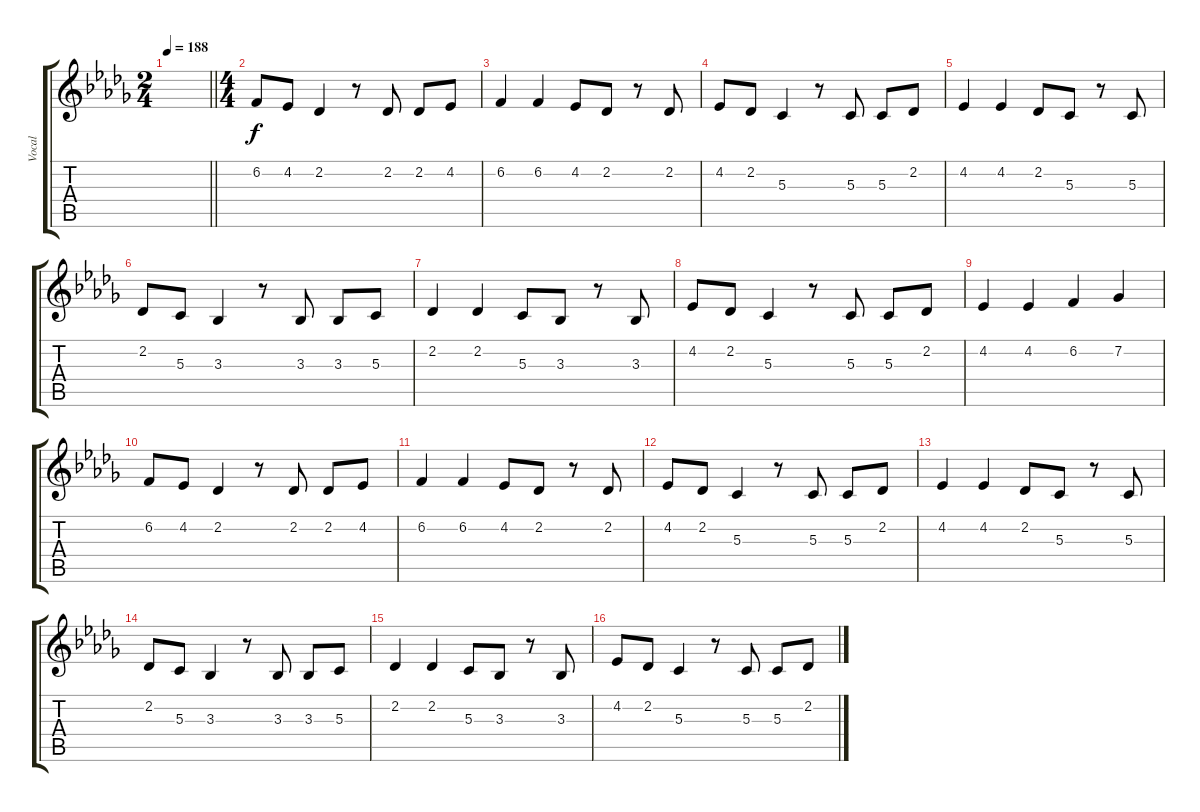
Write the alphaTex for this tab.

\track ("Vocal" "Vocal") {instrument altosax}
\staff {score tabs}
\tuning (E4 B3 G3 D3 A2 E2) {hide}
\ts (2 4)
\tempo 188
\clef g2
\barLineRight lightlight
\ks bbminor
|
\ts (4 4)
6.2.8{dy f} 4.2.8 2.2.4 r.8 2.2.8 2.2.8 4.2.8 |
6.2.4 6.2.4 4.2.8 2.2.8 r.8 2.2.8 |
4.2.8 2.2.8 5.3.4 r.8 5.3.8 5.3.8 2.2.8 |
4.2.4 4.2.4 2.2.8 5.3.8 r.8 5.3.8 |
2.2.8 5.3.8 3.3.4 r.8 3.3.8 3.3.8 5.3.8 |
2.2.4 2.2.4 5.3.8 3.3.8 r.8 3.3.8 |
4.2.8 2.2.8 5.3.4 r.8 5.3.8 5.3.8 2.2.8 |
4.2.4 4.2.4 6.2.4 7.2.4 |
6.2.8 4.2.8 2.2.4 r.8 2.2.8 2.2.8 4.2.8 |
6.2.4 6.2.4 4.2.8 2.2.8 r.8 2.2.8 |
4.2.8 2.2.8 5.3.4 r.8 5.3.8 5.3.8 2.2.8 |
4.2.4 4.2.4 2.2.8 5.3.8 r.8 5.3.8 |
2.2.8 5.3.8 3.3.4 r.8 3.3.8 3.3.8 5.3.8 |
2.2.4 2.2.4 5.3.8 3.3.8 r.8 3.3.8 |
4.2.8 2.2.8 5.3.4 r.8 5.3.8 5.3.8 2.2.8
